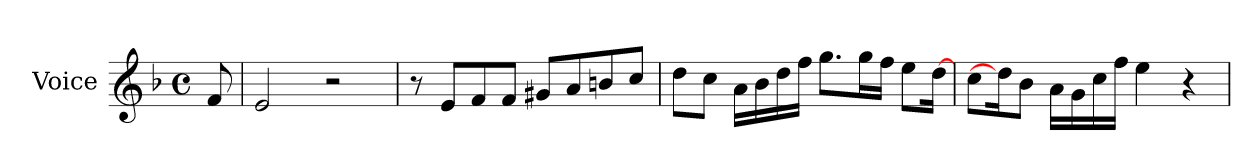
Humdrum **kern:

**kern
*part1
*staff1
*I"Voice
*I'Voice
*clefG2
*k[b-]
*M4/4
*met(c)
=
8f/
=1
2e/
2rcc
=2
8r
8e/L
8f/
8f/J
8g#X/L
8a/
8bn/
8cc/J
=3
8dd\L
8cc\J
16a\LL
16b-\
16dd\
16ff\JJ
8.gg\L
16gg\L
16ff\JJ
8ee\L
[16dd\J
=4
8cc\L
16dd\J]
8b-\J
16a\LL
16g\
16cc\
16ff\JJ
4ee\
4r
=
*-
